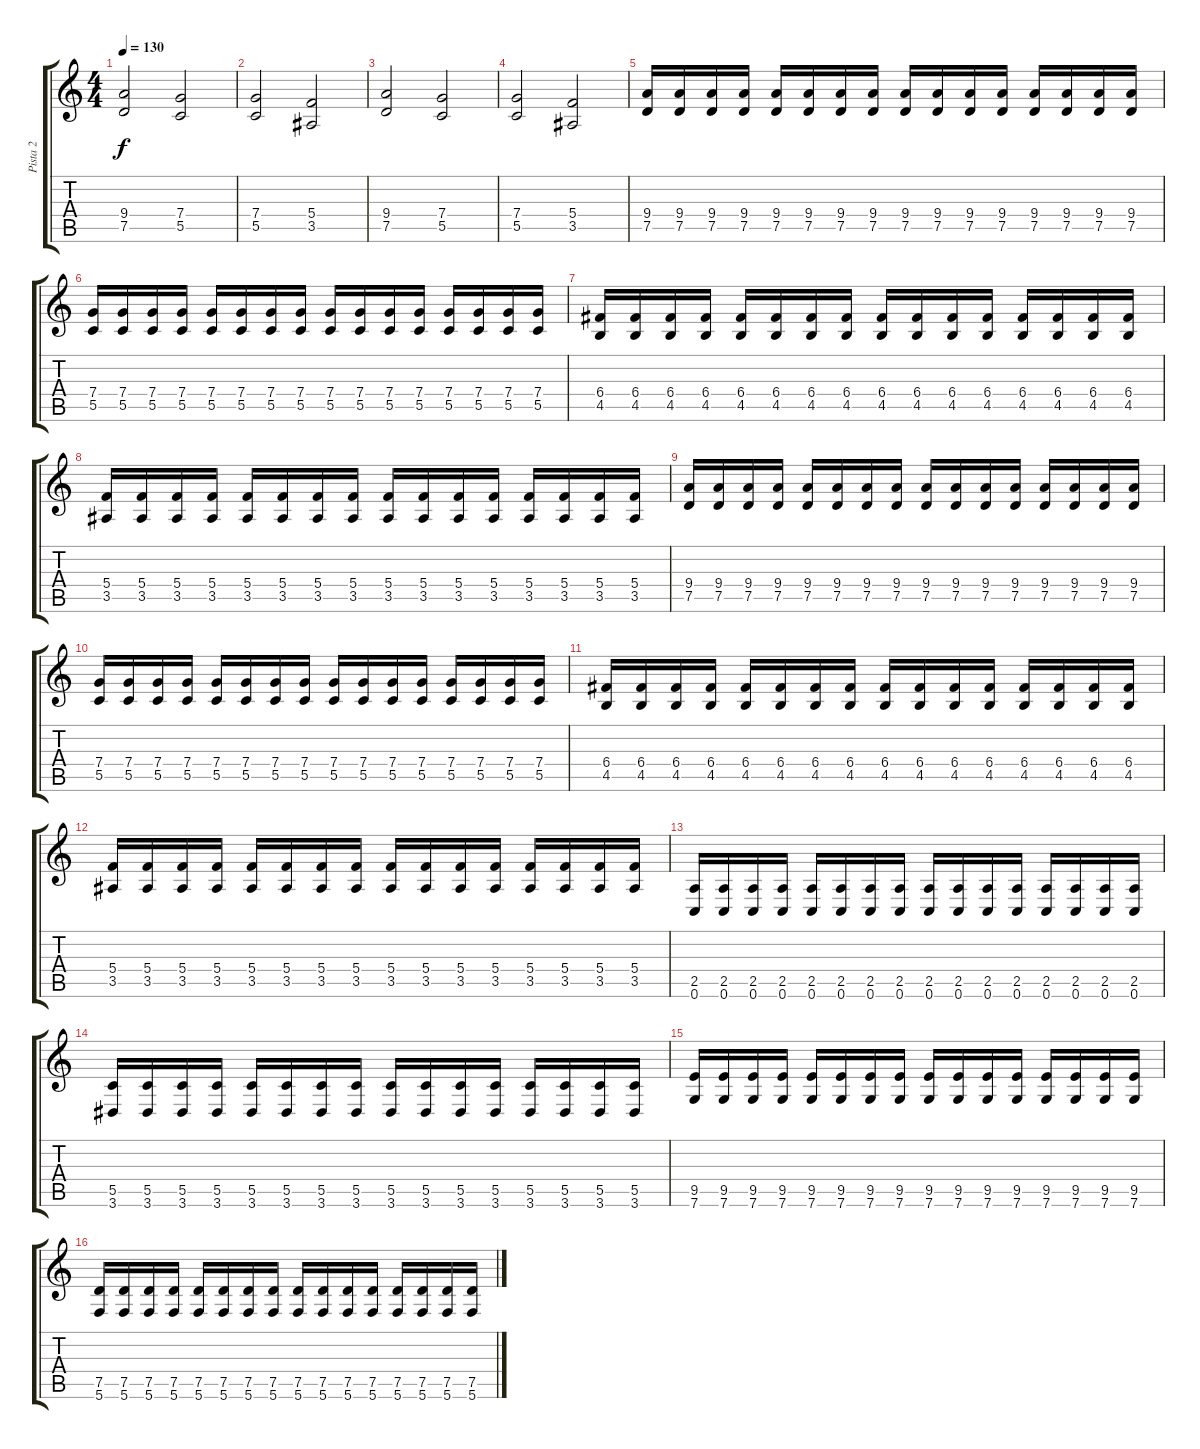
\track ("Pista 2" "Pista 2") {instrument overdrivenguitar}
\staff {score tabs}
\tuning (D4 A3 F3 C3 G2 C2) {hide}
\ts (4 4)
\tempo 130
\clef g2
\ks c
(9.4 7.5).2{dy f} (7.4 5.5).2 |
(7.4 5.5).2 (5.4 3.5).2 |
(9.4 7.5).2 (7.4 5.5).2 |
(7.4 5.5).2 (5.4 3.5).2 |
(9.4 7.5).16 (9.4 7.5).16 (9.4 7.5).16 (9.4 7.5).16 (9.4 7.5).16 (9.4 7.5).16 (9.4 7.5).16 (9.4 7.5).16 (9.4 7.5).16 (9.4 7.5).16 (9.4 7.5).16 (9.4 7.5).16 (9.4 7.5).16 (9.4 7.5).16 (9.4 7.5).16 (9.4 7.5).16 |
(7.4 5.5).16 (7.4 5.5).16 (7.4 5.5).16 (7.4 5.5).16 (7.4 5.5).16 (7.4 5.5).16 (7.4 5.5).16 (7.4 5.5).16 (7.4 5.5).16 (7.4 5.5).16 (7.4 5.5).16 (7.4 5.5).16 (7.4 5.5).16 (7.4 5.5).16 (7.4 5.5).16 (7.4 5.5).16 |
(6.4 4.5).16 (6.4 4.5).16 (6.4 4.5).16 (6.4 4.5).16 (6.4 4.5).16 (6.4 4.5).16 (6.4 4.5).16 (6.4 4.5).16 (6.4 4.5).16 (6.4 4.5).16 (6.4 4.5).16 (6.4 4.5).16 (6.4 4.5).16 (6.4 4.5).16 (6.4 4.5).16 (6.4 4.5).16 |
(5.4 3.5).16 (5.4 3.5).16 (5.4 3.5).16 (5.4 3.5).16 (5.4 3.5).16 (5.4 3.5).16 (5.4 3.5).16 (5.4 3.5).16 (5.4 3.5).16 (5.4 3.5).16 (5.4 3.5).16 (5.4 3.5).16 (5.4 3.5).16 (5.4 3.5).16 (5.4 3.5).16 (5.4 3.5).16 |
(9.4 7.5).16 (9.4 7.5).16 (9.4 7.5).16 (9.4 7.5).16 (9.4 7.5).16 (9.4 7.5).16 (9.4 7.5).16 (9.4 7.5).16 (9.4 7.5).16 (9.4 7.5).16 (9.4 7.5).16 (9.4 7.5).16 (9.4 7.5).16 (9.4 7.5).16 (9.4 7.5).16 (9.4 7.5).16 |
(7.4 5.5).16 (7.4 5.5).16 (7.4 5.5).16 (7.4 5.5).16 (7.4 5.5).16 (7.4 5.5).16 (7.4 5.5).16 (7.4 5.5).16 (7.4 5.5).16 (7.4 5.5).16 (7.4 5.5).16 (7.4 5.5).16 (7.4 5.5).16 (7.4 5.5).16 (7.4 5.5).16 (7.4 5.5).16 |
(6.4 4.5).16 (6.4 4.5).16 (6.4 4.5).16 (6.4 4.5).16 (6.4 4.5).16 (6.4 4.5).16 (6.4 4.5).16 (6.4 4.5).16 (6.4 4.5).16 (6.4 4.5).16 (6.4 4.5).16 (6.4 4.5).16 (6.4 4.5).16 (6.4 4.5).16 (6.4 4.5).16 (6.4 4.5).16 |
(5.4 3.5).16 (5.4 3.5).16 (5.4 3.5).16 (5.4 3.5).16 (5.4 3.5).16 (5.4 3.5).16 (5.4 3.5).16 (5.4 3.5).16 (5.4 3.5).16 (5.4 3.5).16 (5.4 3.5).16 (5.4 3.5).16 (5.4 3.5).16 (5.4 3.5).16 (5.4 3.5).16 (5.4 3.5).16 |
(2.5 0.6).16 (2.5 0.6).16 (2.5 0.6).16 (2.5 0.6).16 (2.5 0.6).16 (2.5 0.6).16 (2.5 0.6).16 (2.5 0.6).16 (2.5 0.6).16 (2.5 0.6).16 (2.5 0.6).16 (2.5 0.6).16 (2.5 0.6).16 (2.5 0.6).16 (2.5 0.6).16 (2.5 0.6).16 |
(5.5 3.6).16 (5.5 3.6).16 (5.5 3.6).16 (5.5 3.6).16 (5.5 3.6).16 (5.5 3.6).16 (5.5 3.6).16 (5.5 3.6).16 (5.5 3.6).16 (5.5 3.6).16 (5.5 3.6).16 (5.5 3.6).16 (5.5 3.6).16 (5.5 3.6).16 (5.5 3.6).16 (5.5 3.6).16 |
(9.5 7.6).16 (9.5 7.6).16 (9.5 7.6).16 (9.5 7.6).16 (9.5 7.6).16 (9.5 7.6).16 (9.5 7.6).16 (9.5 7.6).16 (9.5 7.6).16 (9.5 7.6).16 (9.5 7.6).16 (9.5 7.6).16 (9.5 7.6).16 (9.5 7.6).16 (9.5 7.6).16 (9.5 7.6).16 |
(7.5 5.6).16 (7.5 5.6).16 (7.5 5.6).16 (7.5 5.6).16 (7.5 5.6).16 (7.5 5.6).16 (7.5 5.6).16 (7.5 5.6).16 (7.5 5.6).16 (7.5 5.6).16 (7.5 5.6).16 (7.5 5.6).16 (7.5 5.6).16 (7.5 5.6).16 (7.5 5.6).16 (7.5 5.6).16
